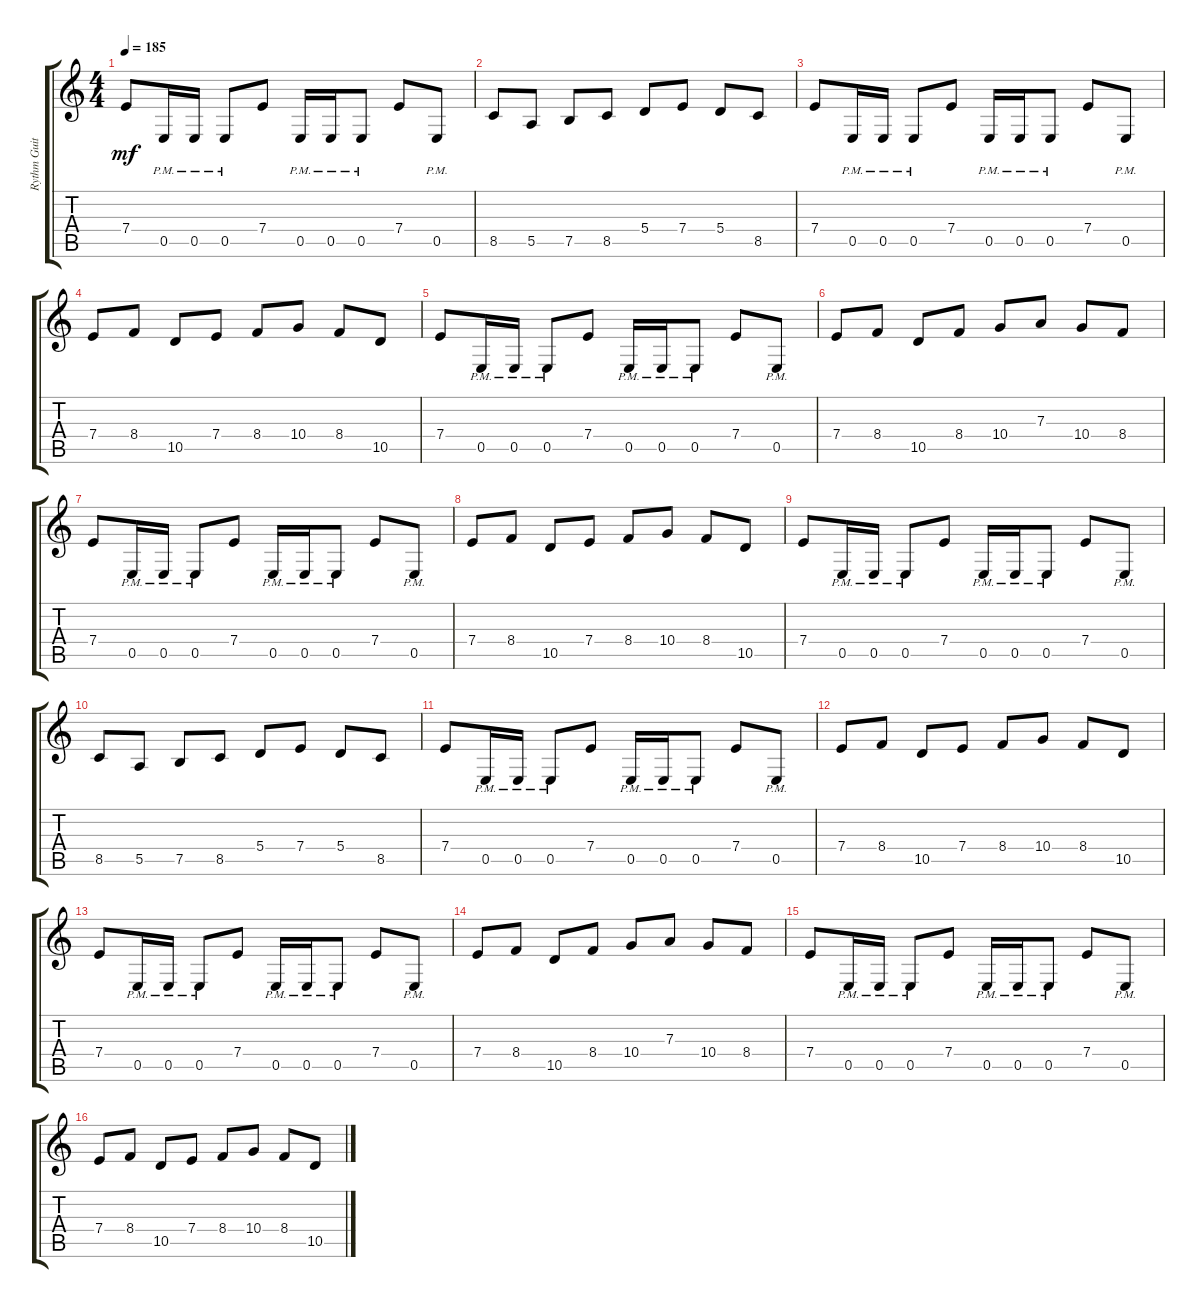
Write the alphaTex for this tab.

\track ("Rythm Guitar" "Rythm Guit") {instrument distortionguitar}
\staff {score tabs}
\tuning (B3 Gb3 D3 A2 E2 B1) {hide}
\ts (4 4)
\tempo 185
\clef g2
\ks c
7.4.8{dy mf} 0.5{pm}.16 0.5{pm}.16 0.5{pm}.8 7.4.8 0.5{pm}.16 0.5{pm}.16 0.5{pm}.8 7.4.8 0.5{pm}.8 |
8.5.8 5.5.8 7.5.8 8.5.8 5.4.8 7.4.8 5.4.8 8.5.8 |
7.4.8 0.5{pm}.16 0.5{pm}.16 0.5{pm}.8 7.4.8 0.5{pm}.16 0.5{pm}.16 0.5{pm}.8 7.4.8 0.5{pm}.8 |
7.4.8 8.4.8 10.5.8 7.4.8 8.4.8 10.4.8 8.4.8 10.5.8 |
7.4.8 0.5{pm}.16 0.5{pm}.16 0.5{pm}.8 7.4.8 0.5{pm}.16 0.5{pm}.16 0.5{pm}.8 7.4.8 0.5{pm}.8 |
7.4.8 8.4.8 10.5.8 8.4.8 10.4.8 7.3.8 10.4.8 8.4.8 |
7.4.8 0.5{pm}.16 0.5{pm}.16 0.5{pm}.8 7.4.8 0.5{pm}.16 0.5{pm}.16 0.5{pm}.8 7.4.8 0.5{pm}.8 |
7.4.8 8.4.8 10.5.8 7.4.8 8.4.8 10.4.8 8.4.8 10.5.8 |
7.4.8 0.5{pm}.16 0.5{pm}.16 0.5{pm}.8 7.4.8 0.5{pm}.16 0.5{pm}.16 0.5{pm}.8 7.4.8 0.5{pm}.8 |
8.5.8 5.5.8 7.5.8 8.5.8 5.4.8 7.4.8 5.4.8 8.5.8 |
7.4.8 0.5{pm}.16 0.5{pm}.16 0.5{pm}.8 7.4.8 0.5{pm}.16 0.5{pm}.16 0.5{pm}.8 7.4.8 0.5{pm}.8 |
7.4.8 8.4.8 10.5.8 7.4.8 8.4.8 10.4.8 8.4.8 10.5.8 |
7.4.8 0.5{pm}.16 0.5{pm}.16 0.5{pm}.8 7.4.8 0.5{pm}.16 0.5{pm}.16 0.5{pm}.8 7.4.8 0.5{pm}.8 |
7.4.8 8.4.8 10.5.8 8.4.8 10.4.8 7.3.8 10.4.8 8.4.8 |
7.4.8 0.5{pm}.16 0.5{pm}.16 0.5{pm}.8 7.4.8 0.5{pm}.16 0.5{pm}.16 0.5{pm}.8 7.4.8 0.5{pm}.8 |
7.4.8 8.4.8 10.5.8 7.4.8 8.4.8 10.4.8 8.4.8 10.5.8
